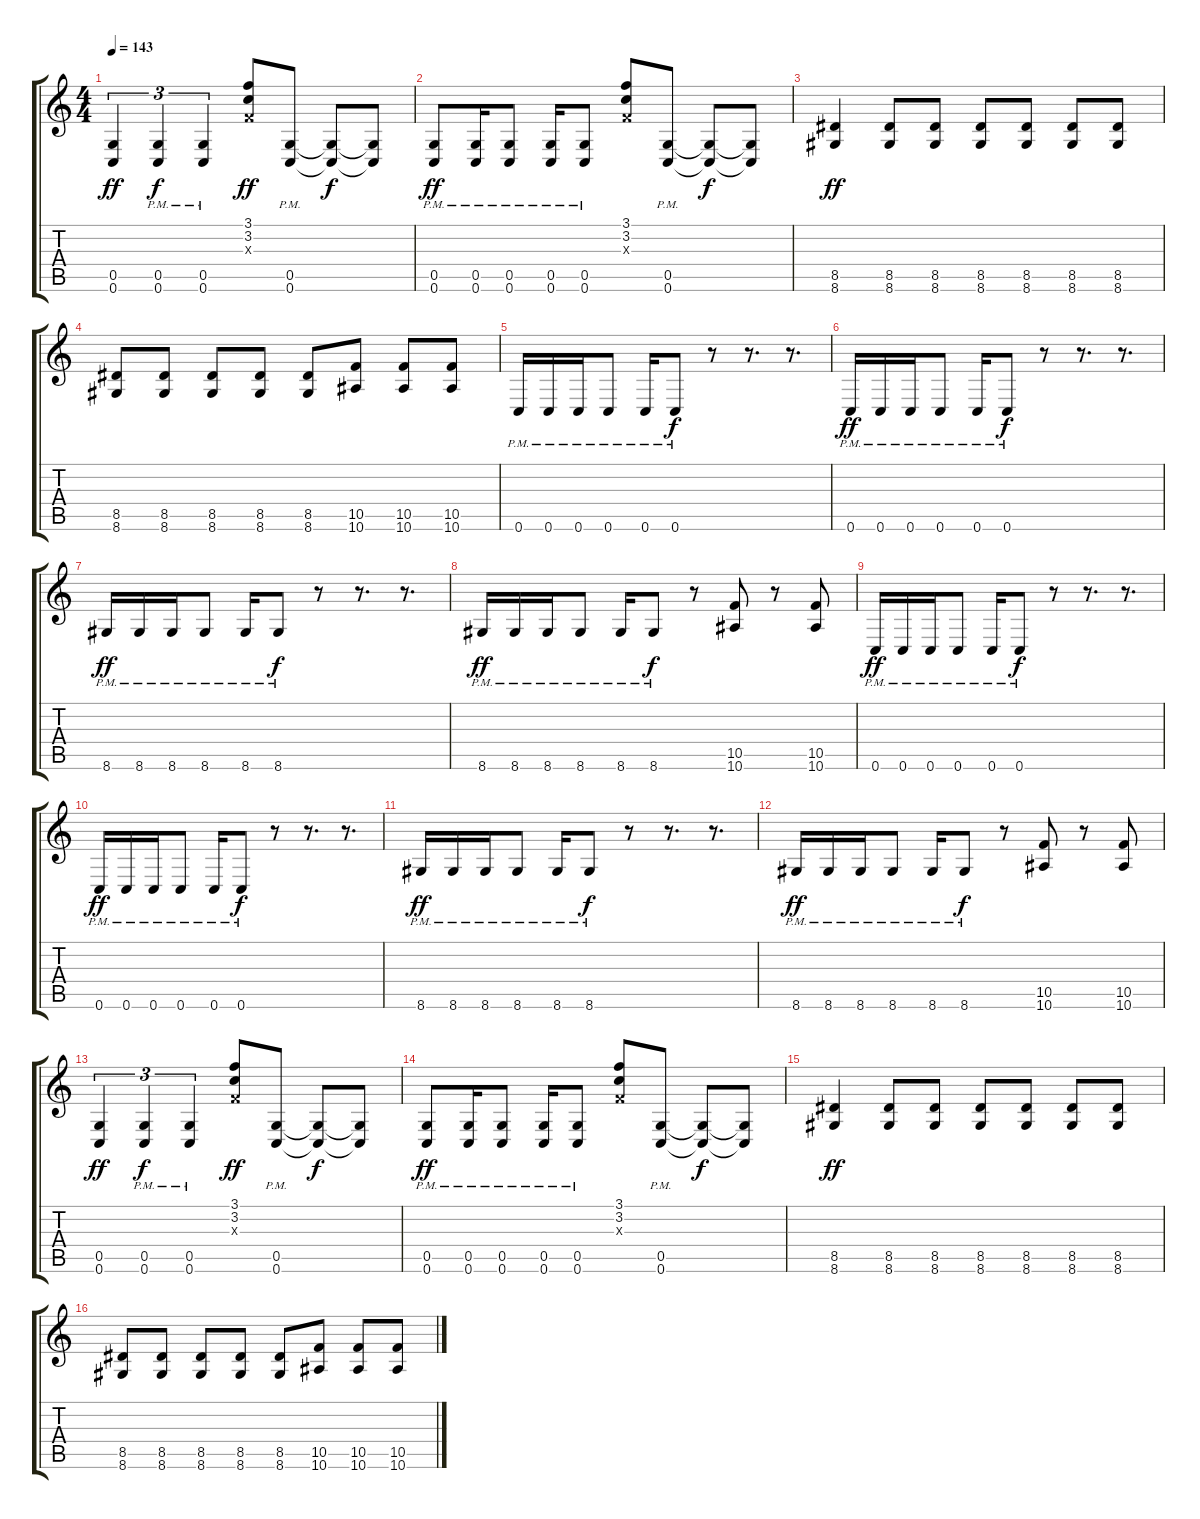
\track "" {instrument overdrivenguitar}
\staff {score tabs}
\tuning (D4 A3 F3 C3 G2 C2) {hide}
\ts (4 4)
\tempo 143
\clef g2
\ks c
(0.5 0.6).4{tu (3 2) dy ff} (0.5{pm} 0.6{pm}).4{tu (3 2) dy f} (0.5{pm} 0.6{pm}).4{tu (3 2)} (3.1 3.2 0.3{x}).8{dy ff} (0.5{pm} 0.6{pm}).8 (0.5{t} 0.6{t}).8{dy f} (0.5{t} 0.6{t}).8 |
(0.5{pm} 0.6{pm}).8{dy ff} (0.5{pm} 0.6{pm}).16 (0.5{pm} 0.6{pm}).8 (0.5{pm} 0.6{pm}).16 (0.5{pm} 0.6{pm}).8 (3.1 3.2 0.3{x}).8 (0.5{pm} 0.6{pm}).8 (0.5{t} 0.6{t}).8{dy f} (0.5{t} 0.6{t}).8 |
(8.5 8.6).4{dy ff} (8.5 8.6).8 (8.5 8.6).8 (8.5 8.6).8 (8.5 8.6).8 (8.5 8.6).8 (8.5 8.6).8 |
(8.5 8.6).8 (8.5 8.6).8 (8.5 8.6).8 (8.5 8.6).8 (8.5 8.6).8 (10.5 10.6).8 (10.5 10.6).8 (10.5 10.6).8 |
0.6{pm}.16 0.6{pm}.16 0.6{pm}.16 0.6{pm}.8 0.6{pm}.16 0.6{pm}.8{dy f} r.8 r.8{d} r.8{d} |
0.6{pm}.16{dy ff} 0.6{pm}.16 0.6{pm}.16 0.6{pm}.8 0.6{pm}.16 0.6{pm}.8{dy f} r.8 r.8{d} r.8{d} |
8.6{pm}.16{dy ff} 8.6{pm}.16 8.6{pm}.16 8.6{pm}.8 8.6{pm}.16 8.6{pm}.8{dy f} r.8 r.8{d} r.8{d} |
8.6{pm}.16{dy ff} 8.6{pm}.16 8.6{pm}.16 8.6{pm}.8 8.6{pm}.16 8.6{pm}.8{dy f} r.8 (10.5 10.6).8 r.8 (10.5 10.6).8 |
0.6{pm}.16{dy ff} 0.6{pm}.16 0.6{pm}.16 0.6{pm}.8 0.6{pm}.16 0.6{pm}.8{dy f} r.8 r.8{d} r.8{d} |
0.6{pm}.16{dy ff} 0.6{pm}.16 0.6{pm}.16 0.6{pm}.8 0.6{pm}.16 0.6{pm}.8{dy f} r.8 r.8{d} r.8{d} |
8.6{pm}.16{dy ff} 8.6{pm}.16 8.6{pm}.16 8.6{pm}.8 8.6{pm}.16 8.6{pm}.8{dy f} r.8 r.8{d} r.8{d} |
8.6{pm}.16{dy ff} 8.6{pm}.16 8.6{pm}.16 8.6{pm}.8 8.6{pm}.16 8.6{pm}.8{dy f} r.8 (10.5 10.6).8 r.8 (10.5 10.6).8 |
(0.5 0.6).4{tu (3 2) dy ff} (0.5{pm} 0.6{pm}).4{tu (3 2) dy f} (0.5{pm} 0.6{pm}).4{tu (3 2)} (3.1 3.2 0.3{x}).8{dy ff} (0.5{pm} 0.6{pm}).8 (0.5{t} 0.6{t}).8{dy f} (0.5{t} 0.6{t}).8 |
(0.5{pm} 0.6{pm}).8{dy ff} (0.5{pm} 0.6{pm}).16 (0.5{pm} 0.6{pm}).8 (0.5{pm} 0.6{pm}).16 (0.5{pm} 0.6{pm}).8 (3.1 3.2 0.3{x}).8 (0.5{pm} 0.6{pm}).8 (0.5{t} 0.6{t}).8{dy f} (0.5{t} 0.6{t}).8 |
(8.5 8.6).4{dy ff} (8.5 8.6).8 (8.5 8.6).8 (8.5 8.6).8 (8.5 8.6).8 (8.5 8.6).8 (8.5 8.6).8 |
(8.5 8.6).8 (8.5 8.6).8 (8.5 8.6).8 (8.5 8.6).8 (8.5 8.6).8 (10.5 10.6).8 (10.5 10.6).8 (10.5 10.6).8
